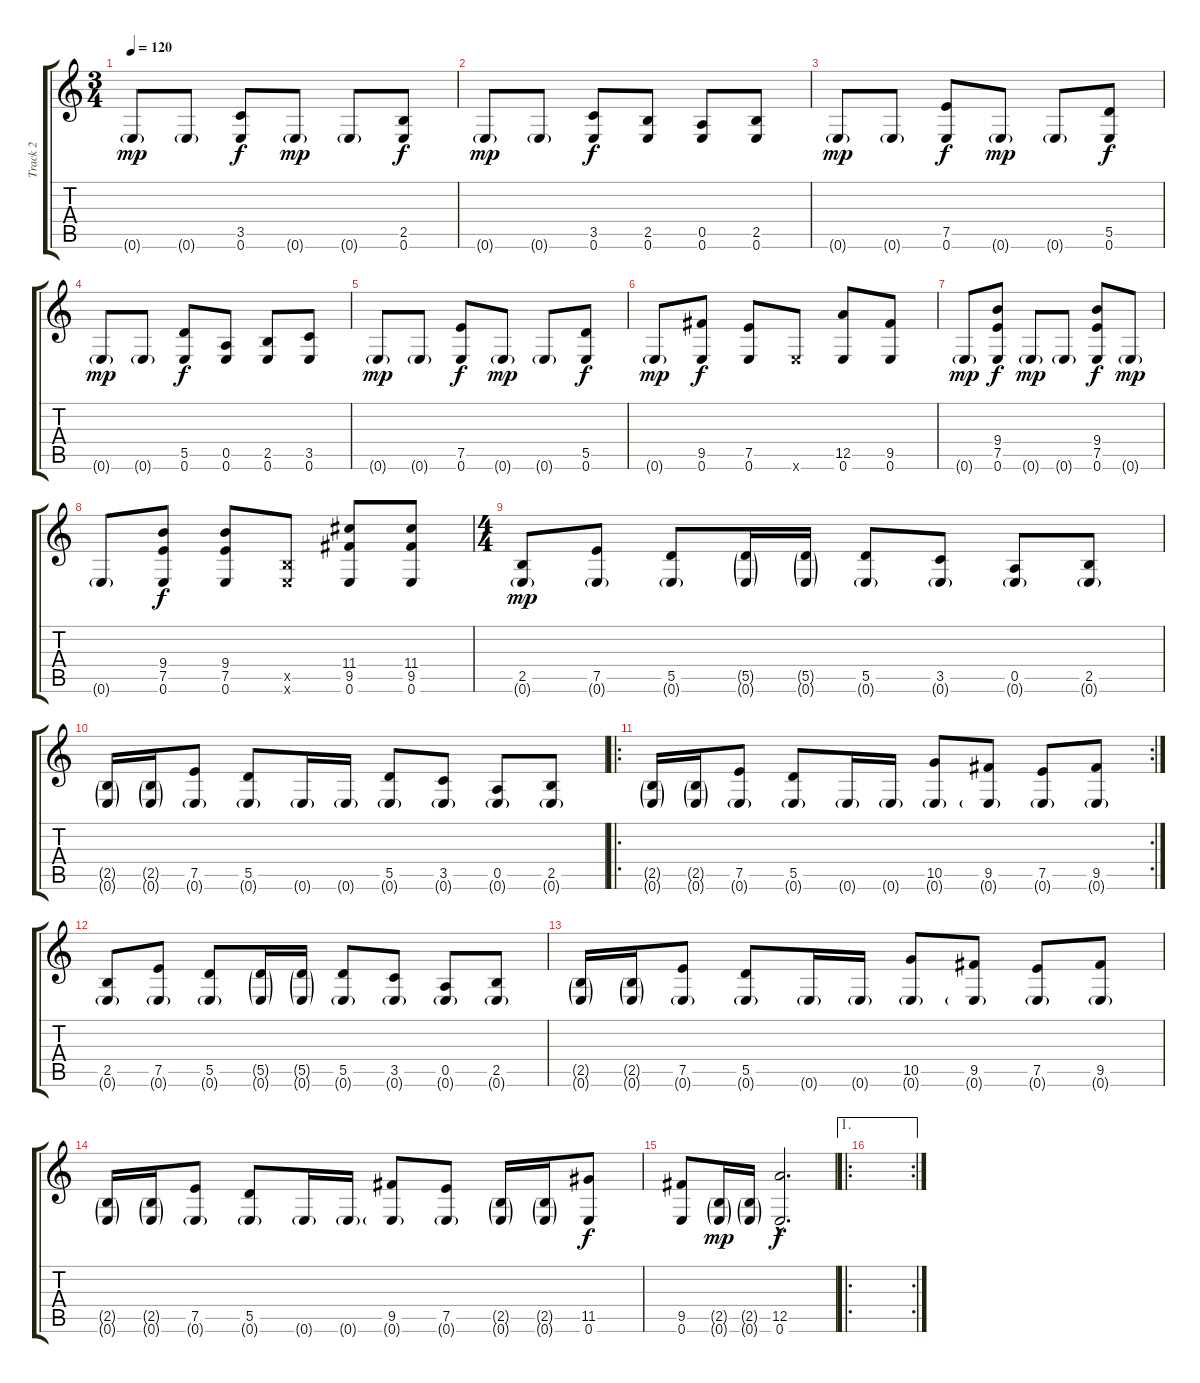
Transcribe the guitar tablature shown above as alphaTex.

\track ("Track 2" "Track 2") {instrument electricguitarmuted}
\staff {score tabs}
\tuning (E4 B3 G3 D3 A2 E2) {hide}
\ts (3 4)
\tempo 120
\clef g2
\ks c
0.6{g}.8{dy mp} 0.6{g}.8 (3.5 0.6).8{dy f} 0.6{g}.8{dy mp} 0.6{g}.8 (2.5 0.6).8{dy f} |
0.6{g}.8{dy mp} 0.6{g}.8 (3.5 0.6).8{dy f} (2.5 0.6).8 (0.5 0.6).8 (2.5 0.6).8 |
0.6{g}.8{dy mp} 0.6{g}.8 (7.5 0.6).8{dy f} 0.6{g}.8{dy mp} 0.6{g}.8 (5.5 0.6).8{dy f} |
0.6{g}.8{dy mp} 0.6{g}.8 (5.5 0.6).8{dy f} (0.5 0.6).8 (2.5 0.6).8 (3.5 0.6).8 |
0.6{g}.8{dy mp} 0.6{g}.8 (7.5 0.6).8{dy f} 0.6{g}.8{dy mp} 0.6{g}.8 (5.5 0.6).8{dy f} |
0.6{g}.8{dy mp} (9.5 0.6).8{dy f} (7.5 0.6).8 0.6{x}.8 (12.5 0.6).8 (9.5 0.6).8 |
0.6{g}.8{dy mp} (9.4 7.5 0.6).8{dy f} 0.6{g}.8{dy mp} 0.6{g}.8 (9.4 7.5 0.6).8{dy f} 0.6{g}.8{dy mp} |
0.6{g}.8 (9.4 7.5 0.6).8{dy f} (9.4 7.5 0.6).8 (2.5{x} 0.6{x}).8 (11.4 9.5 0.6).8 (11.4 9.5 0.6).8 |
\ts (4 4)
(2.5 0.6{g}).8{dy mp} (7.5 0.6{g}).8 (5.5 0.6{g}).8 (5.5{g} 0.6{g}).16 (5.5{g} 0.6{g}).16 (5.5 0.6{g}).8 (3.5 0.6{g}).8 (0.5 0.6{g}).8 (2.5 0.6{g}).8 |
(2.5{g} 0.6{g}).16 (2.5{g} 0.6{g}).16 (7.5 0.6{g}).8 (5.5 0.6{g}).8 0.6{g}.16 0.6{g}.16 (5.5 0.6{g}).8 (3.5 0.6{g}).8 (0.5 0.6{g}).8 (2.5 0.6{g}).8 |
\ro
\rc 2
(2.5{g} 0.6{g}).16 (2.5{g} 0.6{g}).16 (7.5 0.6{g}).8 (5.5 0.6{g}).8 0.6{g}.16 0.6{g}.16 (10.5 0.6{g}).8 (9.5 0.6{g}).8 (7.5 0.6{g}).8 (9.5 0.6{g}).8 |
(2.5 0.6{g}).8 (7.5 0.6{g}).8 (5.5 0.6{g}).8 (5.5{g} 0.6{g}).16 (5.5{g} 0.6{g}).16 (5.5 0.6{g}).8 (3.5 0.6{g}).8 (0.5 0.6{g}).8 (2.5 0.6{g}).8 |
(2.5{g} 0.6{g}).16 (2.5{g} 0.6{g}).16 (7.5 0.6{g}).8 (5.5 0.6{g}).8 0.6{g}.16 0.6{g}.16 (10.5 0.6{g}).8 (9.5 0.6{g}).8 (7.5 0.6{g}).8 (9.5 0.6{g}).8 |
(2.5{g} 0.6{g}).16 (2.5{g} 0.6{g}).16 (7.5 0.6{g}).8 (5.5 0.6{g}).8 0.6{g}.16 0.6{g}.16 (9.5 0.6{g}).8 (7.5 0.6{g}).8 (2.5{g} 0.6{g}).16 (2.5{g} 0.6{g}).16 (11.5 0.6).8{dy f} |
(9.5 0.6).8 (2.5{g} 0.6{g}).16{dy mp} (2.5{g} 0.6{g}).16 (12.5{hac} 0.6{hac}).2{d dy f} |
\ae 1
\ro
\rc 2
